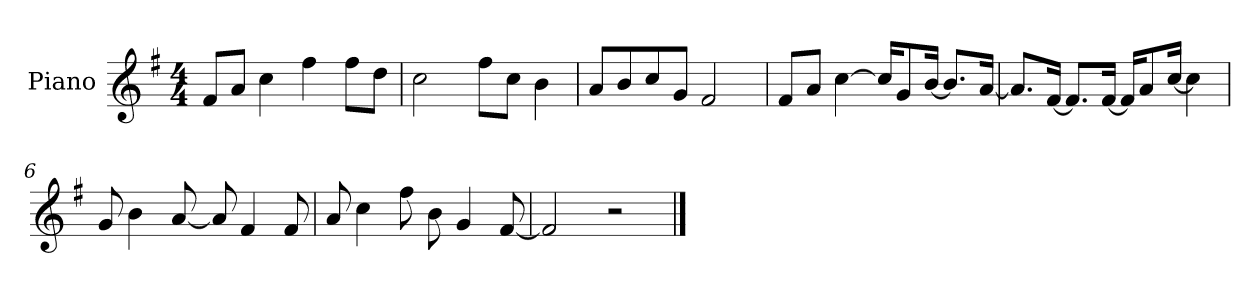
**kern
*part1
*staff1
*I"Piano
*I'P-no
*clefG2
*k[f#]
*M4/4
*MM90
=1
8f#/L
8a/J
4cc\
4ff#\
8ff#\L
8dd\J
=2
2cc\
8ff#\L
8cc\J
4b\
=3
8a/L
8b/
8cc/
8g/J
2f#/
=4
8f#/L
8a/J
[4cc\
16cc/KL]
8g/
[16b/Jk
8.b/L]
[16a/Jk
=5
8.a/L]
[16f#/Jk
8.f#/L]
[16f#/Jk
16f#/KL]
8a/
[16cc/Jk
4cc\]
!!LO:LB:g=z
=6
8g/
4b\
[8a/
8a/]
4f#/
8f#/
=7
8a/
4cc\
8ff#\
8b\
4g/
[8f#/
=8
2f#/]
2r
==
*-
